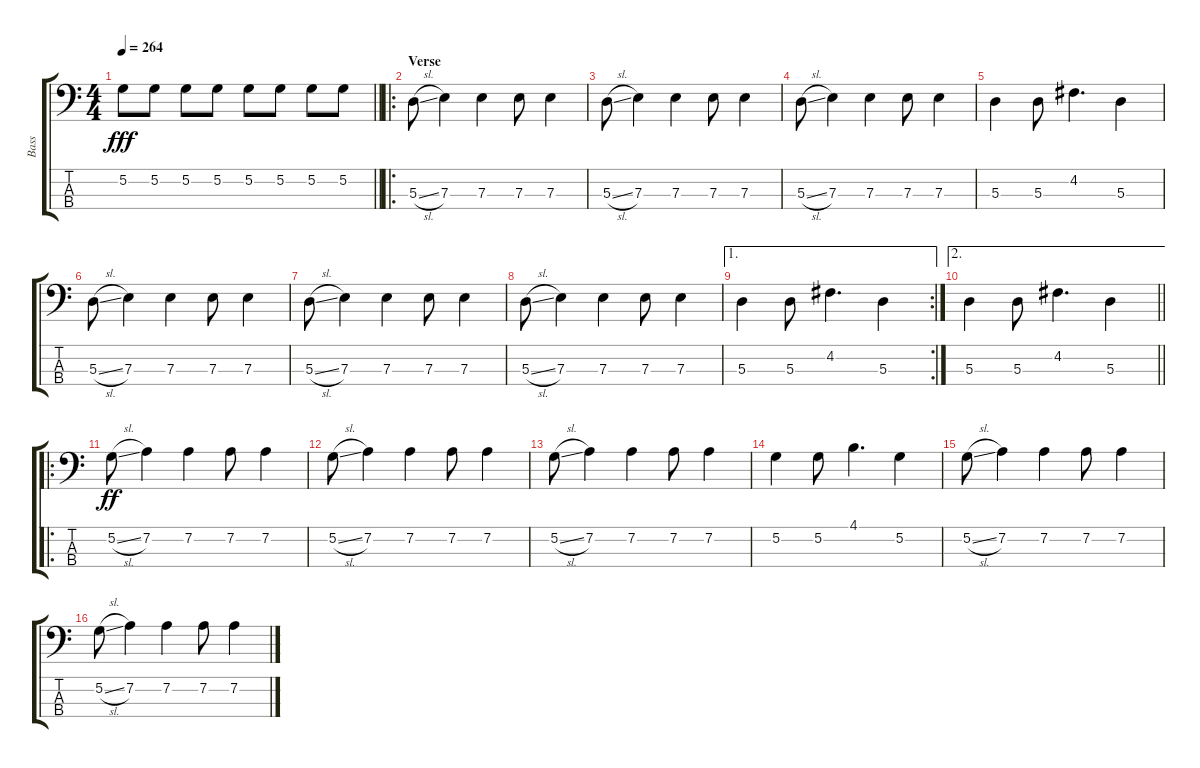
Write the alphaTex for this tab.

\track ("Bass" "Bass") {instrument electricbasspick}
\staff {score tabs}
\tuning (G2 D2 A1 E1) {hide}
\ts (4 4)
\tempo 264
\clef f4
\barLineRight lightlight
\ks c
5.2.8{dy fff} 5.2.8 5.2.8 5.2.8 5.2.8 5.2.8 5.2.8 5.2.8 |
\ro
\section ("" "Verse")
5.3{sl}.8 7.3.4 7.3.4 7.3.8 7.3.4 |
5.3{sl}.8 7.3.4 7.3.4 7.3.8 7.3.4 |
5.3{sl}.8 7.3.4 7.3.4 7.3.8 7.3.4 |
5.3.4 5.3.8 4.2.4{d} 5.3.4 |
5.3{sl}.8 7.3.4 7.3.4 7.3.8 7.3.4 |
5.3{sl}.8 7.3.4 7.3.4 7.3.8 7.3.4 |
5.3{sl}.8 7.3.4 7.3.4 7.3.8 7.3.4 |
\ae 1
\rc 2
5.3.4 5.3.8 4.2.4{d} 5.3.4 |
\ae 2
\barLineRight lightlight
5.3.4 5.3.8 4.2.4{d} 5.3.4 |
\ro
\section ("" "")
5.2{sl}.8{dy ff} 7.2.4 7.2.4 7.2.8 7.2.4 |
5.2{sl}.8 7.2.4 7.2.4 7.2.8 7.2.4 |
5.2{sl}.8 7.2.4 7.2.4 7.2.8 7.2.4 |
5.2.4 5.2.8 4.1.4{d} 5.2.4 |
5.2{sl}.8 7.2.4 7.2.4 7.2.8 7.2.4 |
5.2{sl}.8 7.2.4 7.2.4 7.2.8 7.2.4
